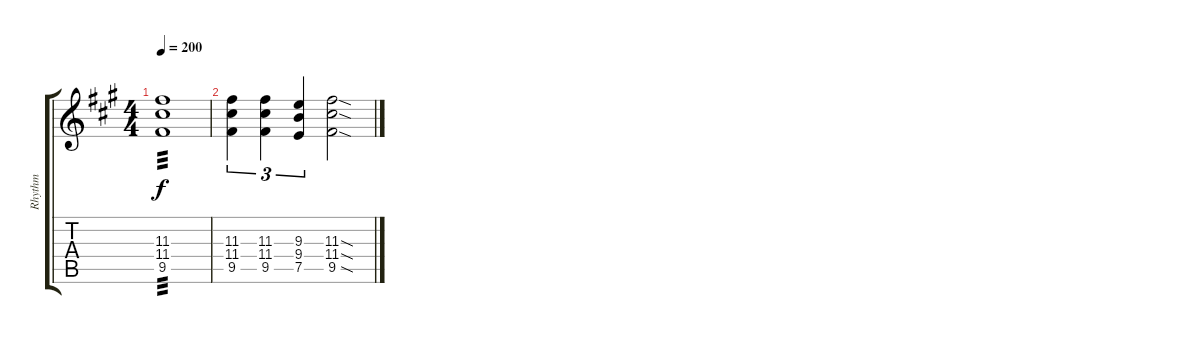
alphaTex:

\track ("Rhythm " "Rhythm ") {instrument distortionguitar}
\staff {score tabs}
\tuning (E4 B3 G3 D3 A2 E2) {hide}
\ts (4 4)
\tempo 200
\clef g2
\ks a
(11.3 11.4 9.5).1{tp 3 dy f} |
(11.3 11.4 9.5).4{tu (3 2)} (11.3 11.4 9.5).4{tu (3 2)} (9.3 9.4 7.5).4{tu (3 2)} (11.3{sod} 11.4{sod} 9.5{sod}).2
